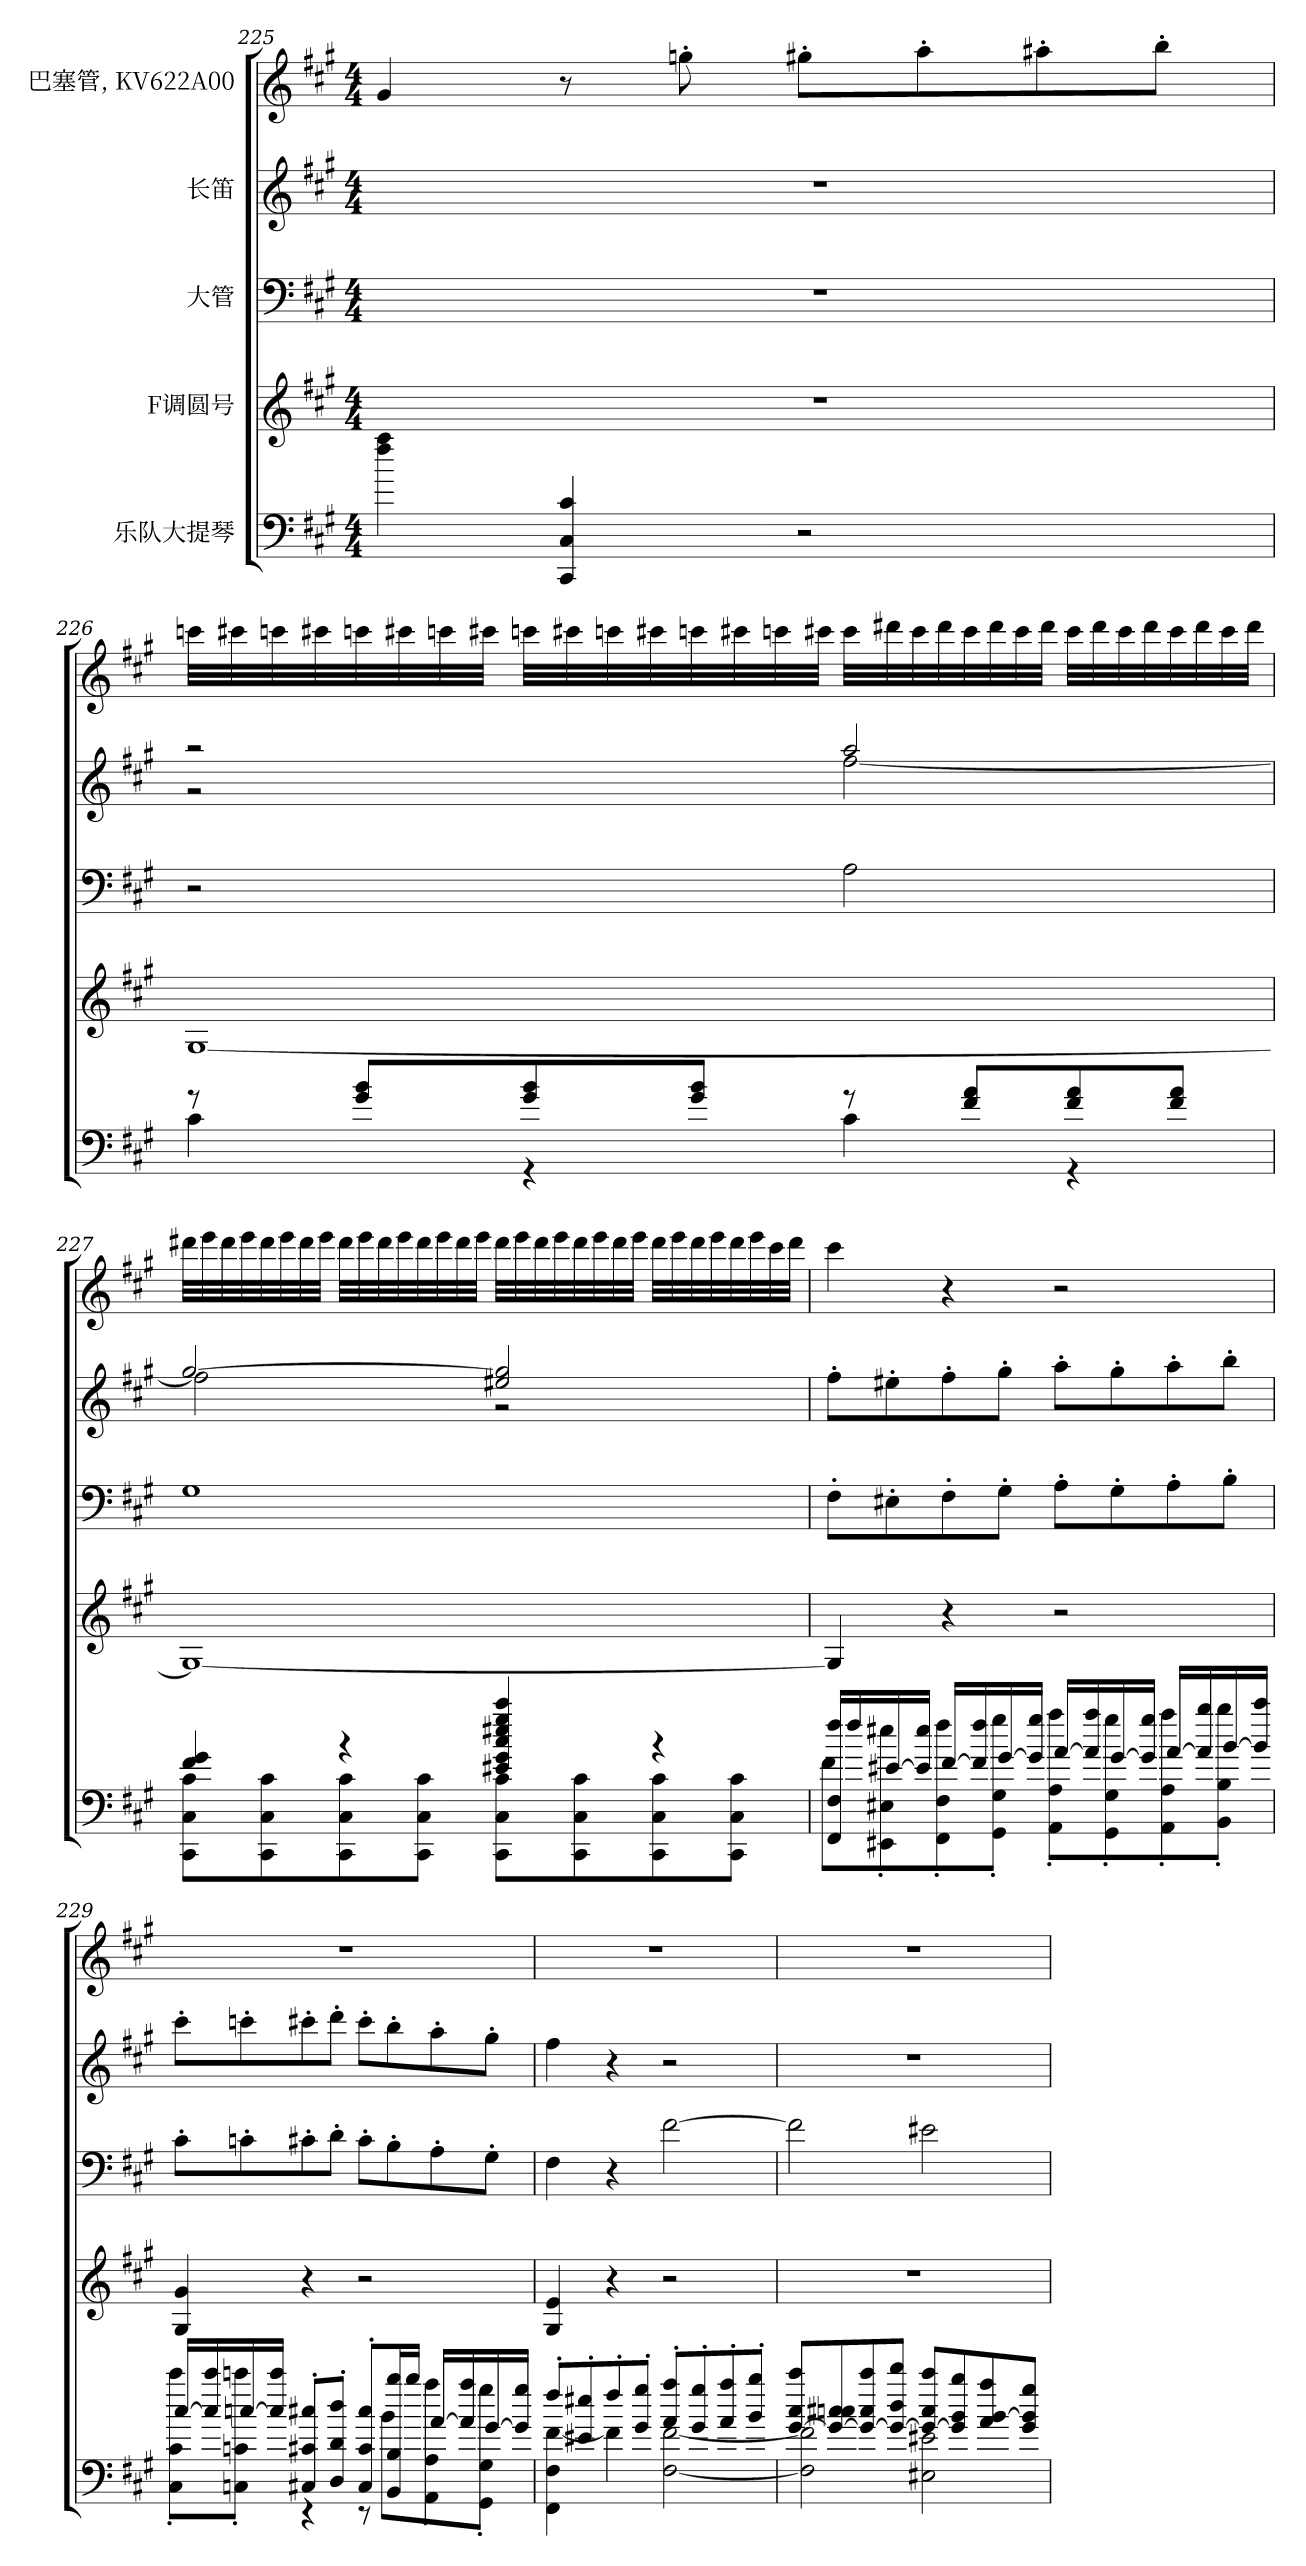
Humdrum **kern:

**kern	**kern	**kern	**kern	**kern
*part5	*part4	*part3	*part2	*part1
*staff5	*staff4	*staff3	*staff2	*staff1
*I"乐队大提琴	*I"F调圆号	*I"大管	*I"长笛	*I"巴塞管, KV622A00
*clefF4	*clefG2	*clefF4	*clefG2	*clefG2
*	*ITrd4c7	*	*	*ITrd4c7
*k[f#c#g#]	*k[f#c#]	*k[f#c#g#]	*k[f#c#g#]	*k[f#c#]
*M4/4	*M4/4	*M4/4	*M4/4	*M4/4
=225	=225	=225	=225	=225
4ff#\ 4aa\	1r	1r	1r	4c#/
4CC#/ 4C#/ 4c#/	.	.	.	8r
.	.	.	.	8ccn'\
2r	.	.	.	8cc#X'\L
.	.	.	.	8dd'\
.	.	.	.	8dd#X'\
.	.	.	.	8ee'\J
!!LO:PB:g=z
=226	=226	=226	=226	=226
*^	*	*	*^	*
8r	4c#\	[1C#	2r	2r	2r	32ffn\LLL
.	.	.	.	.	.	32ff#X\
.	.	.	.	.	.	32ffn\
.	.	.	.	.	.	32ff#X\
8g#/ 8b/L	.	.	.	.	.	32ffn\
.	.	.	.	.	.	32ff#X\
.	.	.	.	.	.	32ffn\
.	.	.	.	.	.	32ff#X\JJJ
8g#/ 8b/	4r	.	.	.	.	32ffn\LLL
.	.	.	.	.	.	32ff#X\
.	.	.	.	.	.	32ffn\
.	.	.	.	.	.	32ff#X\
8g#/ 8b/J	.	.	.	.	.	32ffn\
.	.	.	.	.	.	32ff#X\
.	.	.	.	.	.	32ffn\
.	.	.	.	.	.	32ff#X\JJJ
8r	4c#\	.	2A\	2aa/	[2ff#\	32ff#\LLL
.	.	.	.	.	.	32gg#X\
.	.	.	.	.	.	32ff#\
.	.	.	.	.	.	32gg#\
8f#/ 8a/L	.	.	.	.	.	32ff#\
.	.	.	.	.	.	32gg#\
.	.	.	.	.	.	32ff#\
.	.	.	.	.	.	32gg#\JJJ
8f#/ 8a/	4r	.	.	.	.	32ff#\LLL
.	.	.	.	.	.	32gg#\
.	.	.	.	.	.	32ff#\
.	.	.	.	.	.	32gg#\
8f#/ 8a/J	.	.	.	.	.	32ff#\
.	.	.	.	.	.	32gg#\
.	.	.	.	.	.	32ff#\
.	.	.	.	.	.	32gg#\JJJ
!!LO:LB:g=z
=227	=227	=227	=227	=227	=227	=227
4f#/ 4g#/	8CC#\ 8C#\ 8c#\L	1C#_	1G#	[2gg#/	2ff#\]	32gg#X\LLL
.	.	.	.	.	.	32aa\
.	.	.	.	.	.	32gg#\
.	.	.	.	.	.	32aa\
.	8CC#\ 8C#\ 8c#\	.	.	.	.	32gg#\
.	.	.	.	.	.	32aa\
.	.	.	.	.	.	32gg#\
.	.	.	.	.	.	32aa\JJJ
4r	8CC#\ 8C#\ 8c#\	.	.	.	.	32gg#\LLL
.	.	.	.	.	.	32aa\
.	.	.	.	.	.	32gg#\
.	.	.	.	.	.	32aa\
.	8CC#\ 8C#\ 8c#\J	.	.	.	.	32gg#\
.	.	.	.	.	.	32aa\
.	.	.	.	.	.	32gg#\
.	.	.	.	.	.	32aa\JJJ
4e#X/ 4g#/ 4cc#/ 4ee#X/ 4gg#/ 4ccc#/	8CC#\ 8C#\ 8c#\L	.	.	2ee#X/ 2gg#/]	2r	32gg#\LLL
.	.	.	.	.	.	32aa\
.	.	.	.	.	.	32gg#\
.	.	.	.	.	.	32aa\
.	8CC#\ 8C#\ 8c#\	.	.	.	.	32gg#\
.	.	.	.	.	.	32aa\
.	.	.	.	.	.	32gg#\
.	.	.	.	.	.	32aa\JJJ
4r	8CC#\ 8C#\ 8c#\	.	.	.	.	32gg#\LLL
.	.	.	.	.	.	32aa\
.	.	.	.	.	.	32gg#\
.	.	.	.	.	.	32aa\
.	8CC#\ 8C#\ 8c#\J	.	.	.	.	32gg#\
.	.	.	.	.	.	32aa\
.	.	.	.	.	.	32ff#\
.	.	.	.	.	.	32gg#\JJJ
*	*	*	*	*v	*v	*
!!LO:PB:g=z
=228	=228	=228	=228	=228	=228
16FF#/ 16F#/ 16ff#/LL	8f#\L	4C#/]	8F#'\L	8ff#'\L	4ff#\
16ff#/	.	.	.	.	.
[16e#X/	8EE#X\' 8E#X\' 8ee#X\'	.	8E#X'\	8ee#X'\	.
16e#/] 16ee#/JJ	.	.	.	.	.
[16f#/LL	8FF#\' 8F#\' 8ff#\'	4r	8F#'\	8ff#'\	4r
16f#/] 16ff#/	.	.	.	.	.
[16g#/	8GG#\' 8G#\' 8gg#\'J	.	8G#'\J	8gg#'\J	.
16g#/] 16gg#/JJ	.	.	.	.	.
[16a/LL	8AA\' 8A\' 8aa\'L	2r	8A'\L	8aa'\L	2r
16a/] 16aa/	.	.	.	.	.
[16g#/	8GG#\' 8G#\' 8gg#\'	.	8G#'\	8gg#'\	.
16g#/] 16gg#/JJ	.	.	.	.	.
[16a/LL	8AA\' 8A\' 8aa\'	.	8A'\	8aa'\	.
16a/] 16bb/	.	.	.	.	.
[16b/	8BB\' 8B\' 8bb\'J	.	8B'\J	8bb'\J	.
16b/] 16ccc#/JJ	.	.	.	.	.
!!LO:LB:g=z
=229	=229	=229	=229	=229	=229
[16cc#/LL	8C#\' 8c#\' 8ccc#\'L	4C#/ 4c#/	8c#'\L	8ccc#'\L	1r
16cc#/] 16ccc#/	.	.	.	.	.
[16ccn/	8Cn\' 8cn\' 8cccn\'J	.	8cn'\	8cccn'\	.
16cc/] 16ccc/JJ	.	.	.	.	.
8C#X/' 8c#X/' 8cc#X/'L	4r	4r	8c#X'\	8ccc#X'\	.
8D/' 8d/' 8dd/'J	.	.	8d'\J	8ddd'\J	.
8C#/' 8c#/' 8cc#/'L	8r	2r	8c#'\L	8ccc#'\L	.
16BB/ 16B/ 16bb/L	8b\L	.	8B'\	8bb'\	.
16bb/JJ	.	.	.	.	.
[16a/LL	8AA\' 8A\' 8aa\'	.	8A'\	8aa'\	.
16a/] 16aa/	.	.	.	.	.
[16g#/	8GG#\' 8G#\' 8gg#\'J	.	8G#'\J	8gg#'\J	.
16g#/] 16gg#/JJ	.	.	.	.	.
=230	=230	=230	=230	=230	=230
8ff#'/L	4FF#\ 4F#\ [4f#\	4C#/ 4A/	4F#\	4ff#\	1r
8e#X/' 8ee#X/'	.	.	.	.	.
8ff#'/	4f#\]	4r	4r	4r	.
8g#/' 8gg#/'J	.	.	.	.	.
8a/' 8aa/'L	[2F#\ [2f#\	2r	[2f#\	2r	.
8g#/' 8gg#/'	.	.	.	.	.
8a/' 8aa/'	.	.	.	.	.
8b/' 8bb/'J	.	.	.	.	.
!!LO:PB:g=z
=231	=231	=231	=231	=231	=231
[8g#/ 8cc#/ 8ccc#/L	2F#\] 2f#\]	1r	2f#\]	1r	1r
8g#/_ 8ccn/ 8cc#X/	.	.	.	.	.
8g#/_ 8cc#/ 8ccc#/	.	.	.	.	.
8g#/_ 8dd/ 8ddd/J	.	.	.	.	.
8g#/_ 8cc#/ 8ccc#/L	2E#X\ 2e#X\	.	2e#X\	.	.
8g#/] 8b/ 8bb/	.	.	.	.	.
8a/ [8b/ 8aa/	.	.	.	.	.
8g#/ 8b/] 8gg#/J	.	.	.	.	.
*v	*v	*	*	*	*
=	=	=	=	=
*-	*-	*-	*-	*-
